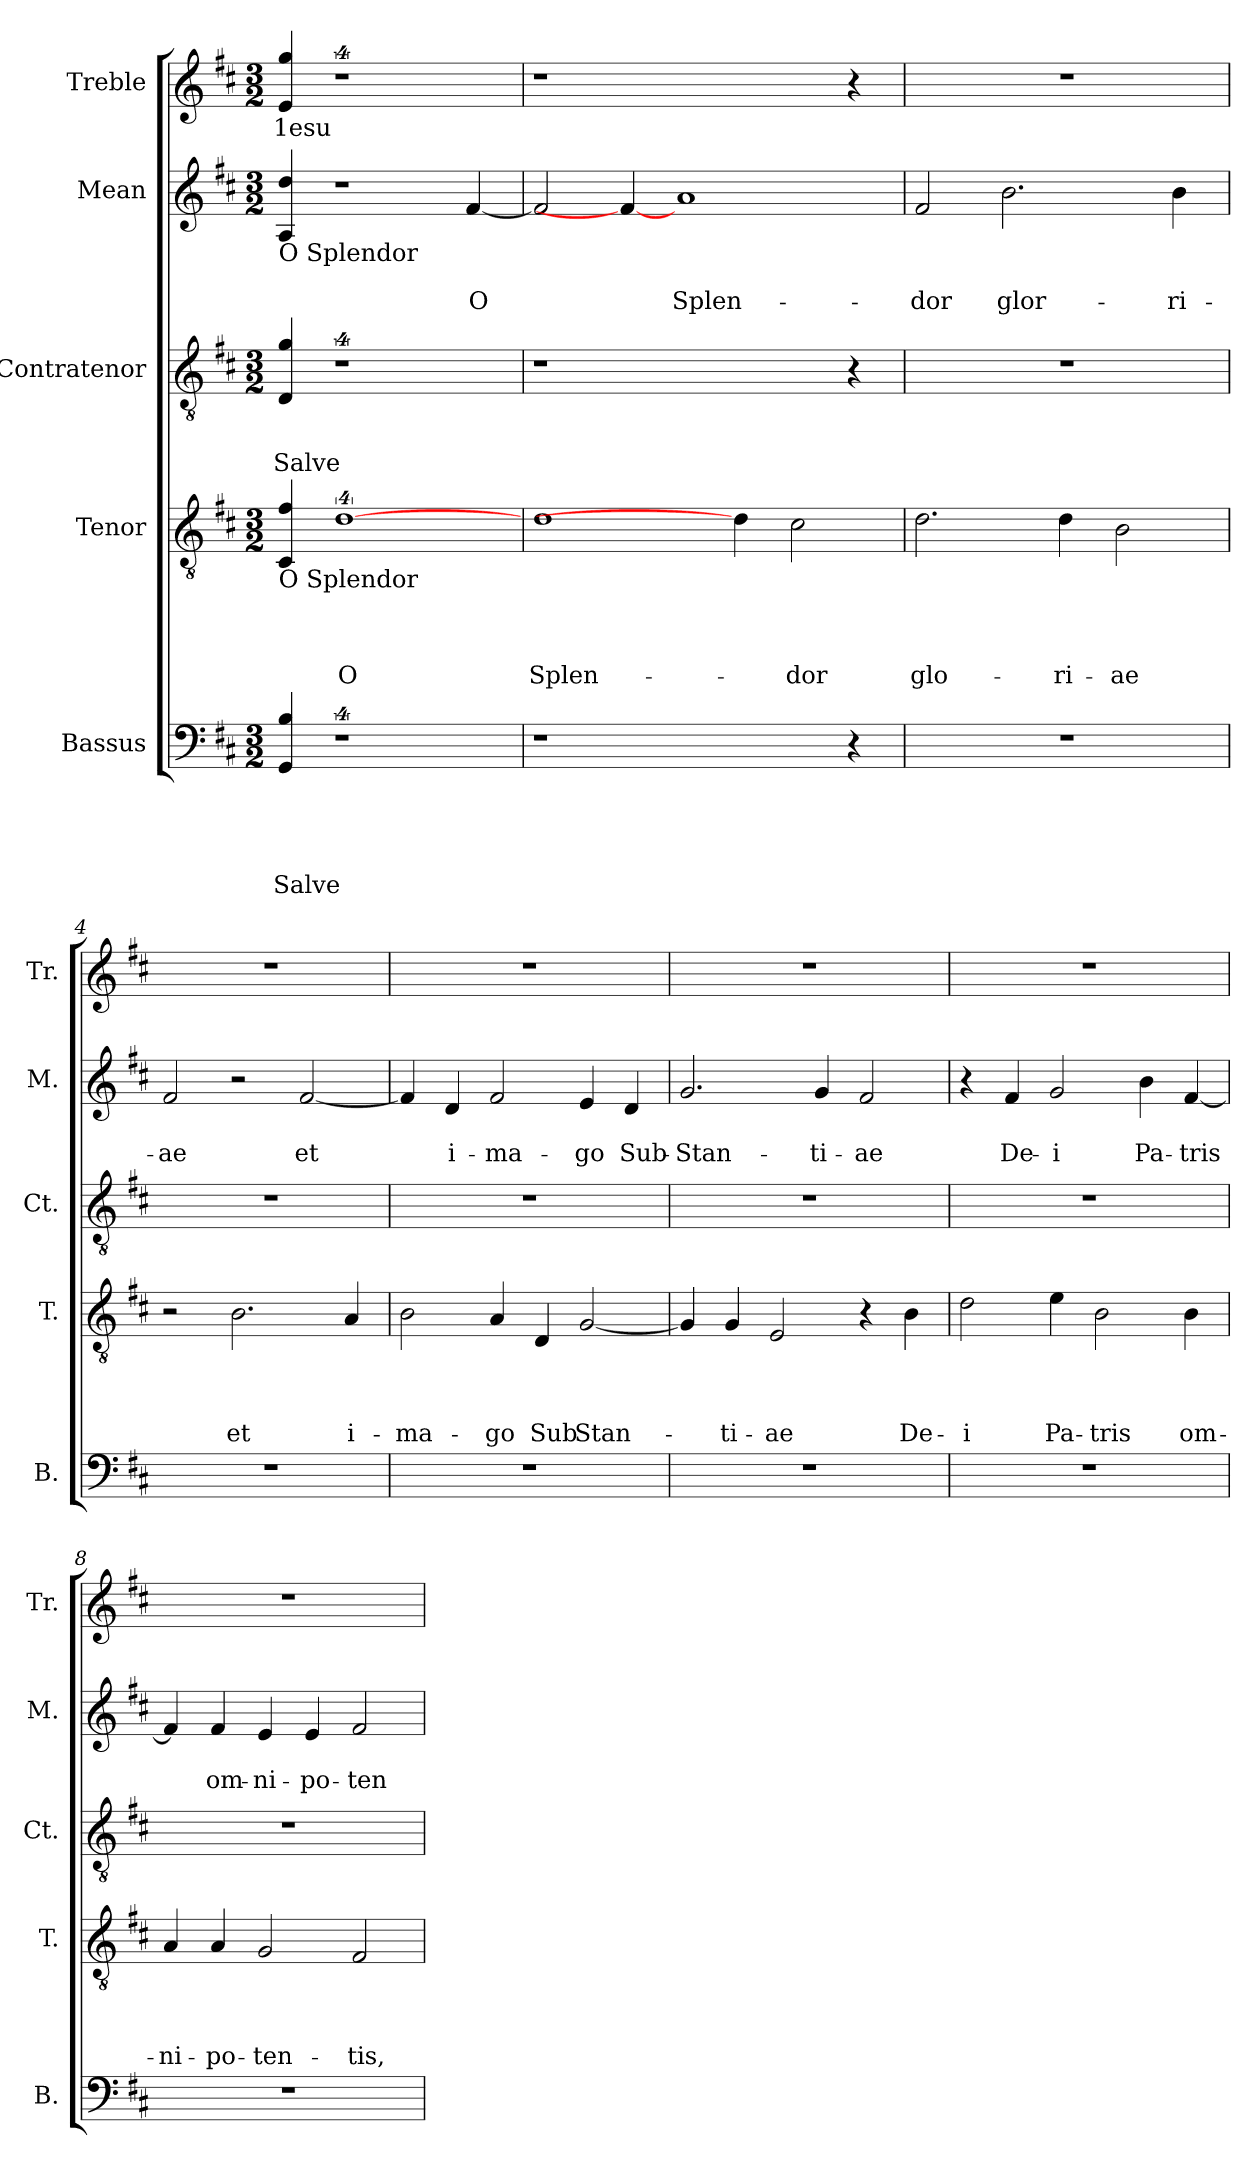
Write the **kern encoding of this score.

**kern	**text	**text	**text	**text	**text	**kern	**text	**text	**text	**text	**kern	**text	**text	**text	**kern	**text	**text	**kern	**text
*part5	*part5	*part5	*part5	*part5	*part5	*part4	*part4	*part4	*part4	*part4	*part3	*part3	*part3	*part3	*part2	*part2	*part2	*part1	*part1
*staff5	*staff5	*staff5	*staff5	*staff5	*staff5	*staff4	*staff4	*staff4	*staff4	*staff4	*staff3	*staff3	*staff3	*staff3	*staff2	*staff2	*staff2	*staff1	*staff1
*I"Bassus	*	*	*	*	*	*I"Tenor	*	*	*	*	*I"Contratenor	*	*	*	*I"Mean	*	*	*I"Treble	*
*I'B.	*	*	*	*	*	*I'T.	*	*	*	*	*I'Ct.	*	*	*	*I'M.	*	*	*I'Tr.	*
*clefF4	*	*	*	*	*	*clefGv2	*	*	*	*	*clefGv2	*	*	*	*clefG2	*	*	*clefG2	*
*k[f#c#]	*	*	*	*	*	*k[f#c#]	*	*	*	*	*k[f#c#]	*	*	*	*k[f#c#]	*	*	*k[f#c#]	*
*D:	*	*	*	*	*	*D:	*	*	*	*	*D:	*	*	*	*D:	*	*	*D:	*
*M3/2	*	*	*	*	*	*M3/2	*	*	*	*	*M3/2	*	*	*	*M3/2	*	*	*M3/2	*
=1	=1	=1	=1	=1	=1	=1	=1	=1	=1	=1	=1	=1	=1	=1	=1	=1	=1	=1	=1
!	!	!	!	!	!	!	!	!	!	!	!	!	!	!	!LO:TX:b:t=O Splendor	!	!	!	!
!	!	!	!	!	!	!LO:TX:b:t=O Splendor	!	!	!	!	!	!	!	!	!	!	!	!	!
!	!	!	!	!	!LO:LY:b:rj	!	!	!	!	!	!	!	!	!LO:LY:b:rj	!	!	!	!	!LO:LY:b:rj
4GG/ 4B/	.	.	.	.	Salve	4C#/ 4f#/	.	.	.	.	4D/ 4g/	.	.	Salve	4A/ 4dd/	.	.	4e/ 4gg/	1esu
!	!	!	!	!	!	!	!	!	!	!LO:LY:b	!	!	!	!	!	!	!	!	!
4%5r	.	.	.	.	.	[4%5d	.	.	.	O	4%5r	.	.	.	1r	.	.	4%5r	.
!	!	!	!	!	!	!	!	!	!	!	!	!	!	!	!	!	!LO:LY:b	!	!
.	.	.	.	.	.	.	.	.	.	.	.	.	.	.	[<4f#/	.	O	.	.
=2	=2	=2	=2	=2	=2	=2	=2	=2	=2	=2	=2	=2	=2	=2	=2	=2	=2	=2	=2
!LO:N:vis=1	!	!	!	!	!	!	!	!	!	!LO:LY:b	!LO:N:vis=1	!	!	!	!	!	!	!LO:N:vis=1	!
1.r	.	.	.	.	.	1d	.	.	.	Splen-	1.r	.	.	.	2f#/]	.	.	1.r	.
.	.	.	.	.	.	.	.	.	.	.	.	.	.	.	4f#/_	.	.	.	.
!	!	!	!	!	!	!	!	!	!	!	!	!	!	!	!	!	!LO:LY:b	!	!
.	.	.	.	.	.	.	.	.	.	.	.	.	.	.	1a	.	Splen-	.	.
.	.	.	.	.	.	4d]	.	.	.	.	.	.	.	.	.	.	.	.	.
!	!	!	!	!	!	!	!	!	!	!LO:LY:b	!	!	!	!	!	!	!	!	!
.	.	.	.	.	.	2c#\	.	.	.	-dor	.	.	.	.	.	.	.	.	.
4r	.	.	.	.	.	.	.	.	.	.	4r	.	.	.	.	.	.	4r	.
=3	=3	=3	=3	=3	=3	=3	=3	=3	=3	=3	=3	=3	=3	=3	=3	=3	=3	=3	=3
!LO:N:vis=1	!	!	!	!	!	!	!	!	!	!LO:LY:b	!LO:N:vis=1	!	!	!	!	!	!LO:LY:b	!LO:N:vis=1	!
1.r	.	.	.	.	.	2.d\	.	.	.	glo-	1.r	.	.	.	2f#/	.	-dor	1.r	.
!	!	!	!	!	!	!	!	!	!	!	!	!	!	!	!	!	!LO:LY:b	!	!
.	.	.	.	.	.	.	.	.	.	.	.	.	.	.	2.b\	.	glor-	.	.
!	!	!	!	!	!	!	!	!	!	!LO:LY:b	!	!	!	!	!	!	!	!	!
.	.	.	.	.	.	4d\	.	.	.	-ri-	.	.	.	.	.	.	.	.	.
!	!	!	!	!	!	!	!	!	!	!LO:LY:b	!	!	!	!	!	!	!	!	!
.	.	.	.	.	.	2B\	.	.	.	-ae	.	.	.	.	.	.	.	.	.
!	!	!	!	!	!	!	!	!	!	!	!	!	!	!	!	!	!LO:LY:b	!	!
.	.	.	.	.	.	.	.	.	.	.	.	.	.	.	4b\	.	-ri-	.	.
=4	=4	=4	=4	=4	=4	=4	=4	=4	=4	=4	=4	=4	=4	=4	=4	=4	=4	=4	=4
!LO:N:vis=1	!	!	!	!	!	!	!	!	!	!	!LO:N:vis=1	!	!	!	!	!	!LO:LY:b	!LO:N:vis=1	!
1.r	.	.	.	.	.	2r	.	.	.	.	1.r	.	.	.	2f#/	.	-ae	1.r	.
!	!	!	!	!	!	!	!	!	!	!LO:LY:b	!	!	!	!	!	!	!	!	!
.	.	.	.	.	.	2.B\	.	.	.	et	.	.	.	.	2r	.	.	.	.
!	!	!	!	!	!	!	!	!	!	!	!	!	!	!	!	!	!LO:LY:b	!	!
.	.	.	.	.	.	.	.	.	.	.	.	.	.	.	[<2f#/	.	et	.	.
!	!	!	!	!	!	!	!	!	!	!LO:LY:b	!	!	!	!	!	!	!	!	!
.	.	.	.	.	.	4A/	.	.	.	i-	.	.	.	.	.	.	.	.	.
=5	=5	=5	=5	=5	=5	=5	=5	=5	=5	=5	=5	=5	=5	=5	=5	=5	=5	=5	=5
!LO:N:vis=1	!	!	!	!	!	!	!	!	!	!LO:LY:b	!LO:N:vis=1	!	!	!	!	!	!	!LO:N:vis=1	!
1.r	.	.	.	.	.	2B\	.	.	.	-ma-	1.r	.	.	.	4f#/]	.	.	1.r	.
!	!	!	!	!	!	!	!	!	!	!	!	!	!	!	!	!	!LO:LY:b	!	!
.	.	.	.	.	.	.	.	.	.	.	.	.	.	.	4d/	.	i-	.	.
!	!	!	!	!	!	!	!	!	!	!LO:LY:b	!	!	!	!	!	!	!LO:LY:b	!	!
.	.	.	.	.	.	4A/	.	.	.	-go	.	.	.	.	2f#/	.	-ma-	.	.
!	!	!	!	!	!	!	!	!	!	!LO:LY:b	!	!	!	!	!	!	!	!	!
.	.	.	.	.	.	4D/	.	.	.	Sub	.	.	.	.	.	.	.	.	.
!	!	!	!	!	!	!	!	!	!	!LO:LY:b	!	!	!	!	!	!	!LO:LY:b	!	!
.	.	.	.	.	.	[<2G/	.	.	.	Stan-	.	.	.	.	4e/	.	-go	.	.
!	!	!	!	!	!	!	!	!	!	!	!	!	!	!	!	!	!LO:LY:b	!	!
.	.	.	.	.	.	.	.	.	.	.	.	.	.	.	4d/	.	Sub-	.	.
!!LO:LB:g=z
=6	=6	=6	=6	=6	=6	=6	=6	=6	=6	=6	=6	=6	=6	=6	=6	=6	=6	=6	=6
!	!	!	!	!	!	!	!	!	!	!	!	!	!	!	!	!	!LO:LY:b	!LO:N:vis=1	!
1.r	.	.	.	.	.	4G/]	.	.	.	.	1.r	.	.	.	2.g/	.	-Stan-	1.r	.
!	!	!	!	!	!	!	!	!	!	!LO:LY:b	!	!	!	!	!	!	!	!	!
.	.	.	.	.	.	4G/	.	.	.	-ti-	.	.	.	.	.	.	.	.	.
!	!	!	!	!	!	!	!	!	!	!LO:LY:b:rj	!	!	!	!	!	!	!	!	!
.	.	.	.	.	.	2E/	.	.	.	-ae	.	.	.	.	.	.	.	.	.
!	!	!	!	!	!	!	!	!	!	!	!	!	!	!	!	!	!LO:LY:b	!	!
.	.	.	.	.	.	.	.	.	.	.	.	.	.	.	4g/	.	-ti-	.	.
!	!	!	!	!	!	!	!	!	!	!	!	!	!	!	!	!	!LO:LY:b:rj	!	!
.	.	.	.	.	.	4r	.	.	.	.	.	.	.	.	2f#/	.	-ae	.	.
!	!	!	!	!	!	!	!	!	!	!LO:LY:b	!	!	!	!	!	!	!	!	!
.	.	.	.	.	.	4B\	.	.	.	De-	.	.	.	.	.	.	.	.	.
=7	=7	=7	=7	=7	=7	=7	=7	=7	=7	=7	=7	=7	=7	=7	=7	=7	=7	=7	=7
!	!	!	!	!	!	!	!	!	!	!LO:LY:b	!	!	!	!	!	!	!	!LO:N:vis=1	!
1.r	.	.	.	.	.	2d\	.	.	.	-i	1.r	.	.	.	4r	.	.	1.r	.
!	!	!	!	!	!	!	!	!	!	!	!	!	!	!	!	!	!LO:LY:b	!	!
.	.	.	.	.	.	.	.	.	.	.	.	.	.	.	4f#/	.	De-	.	.
!	!	!	!	!	!	!	!	!	!	!LO:LY:b	!	!	!	!	!	!	!LO:LY:b:rj	!	!
.	.	.	.	.	.	4e\	.	.	.	Pa-	.	.	.	.	2g/	.	-i	.	.
!	!	!	!	!	!	!	!	!	!	!LO:LY:b:rj	!	!	!	!	!	!	!	!	!
.	.	.	.	.	.	2B\	.	.	.	-tris	.	.	.	.	.	.	.	.	.
!	!	!	!	!	!	!	!	!	!	!	!	!	!	!	!	!	!LO:LY:b	!	!
.	.	.	.	.	.	.	.	.	.	.	.	.	.	.	4b\	.	Pa-	.	.
!	!	!	!	!	!	!	!	!	!	!LO:LY:b	!	!	!	!	!	!	!LO:LY:b:rj	!	!
.	.	.	.	.	.	4B\	.	.	.	om-	.	.	.	.	[<4f#/	.	-tris	.	.
=8	=8	=8	=8	=8	=8	=8	=8	=8	=8	=8	=8	=8	=8	=8	=8	=8	=8	=8	=8
!	!	!	!	!	!	!	!	!	!	!LO:LY:b	!	!	!	!	!	!	!	!LO:N:vis=1	!
1.r	.	.	.	.	.	4A/	.	.	.	-ni-	1.r	.	.	.	4f#/]	.	.	1.r	.
!	!	!	!	!	!	!	!	!	!	!LO:LY:b	!	!	!	!	!	!	!LO:LY:b	!	!
.	.	.	.	.	.	4A/	.	.	.	-po-	.	.	.	.	4f#/	.	om-	.	.
!	!	!	!	!	!	!	!	!	!	!LO:LY:b:rj	!	!	!	!	!	!	!LO:LY:b	!	!
.	.	.	.	.	.	2G/	.	.	.	-ten-	.	.	.	.	4e/	.	-ni-	.	.
!	!	!	!	!	!	!	!	!	!	!	!	!	!	!	!	!	!LO:LY:b	!	!
.	.	.	.	.	.	.	.	.	.	.	.	.	.	.	4e/	.	-po-	.	.
!	!	!	!	!	!	!	!	!	!	!LO:LY:b	!	!	!	!	!	!	!LO:LY:b:rj	!	!
.	.	.	.	.	.	2F#/	.	.	.	-tis,	.	.	.	.	2f#/	.	-ten-	.	.
=	=	=	=	=	=	=	=	=	=	=	=	=	=	=	=	=	=	=	=
*-	*-	*-	*-	*-	*-	*-	*-	*-	*-	*-	*-	*-	*-	*-	*-	*-	*-	*-	*-
